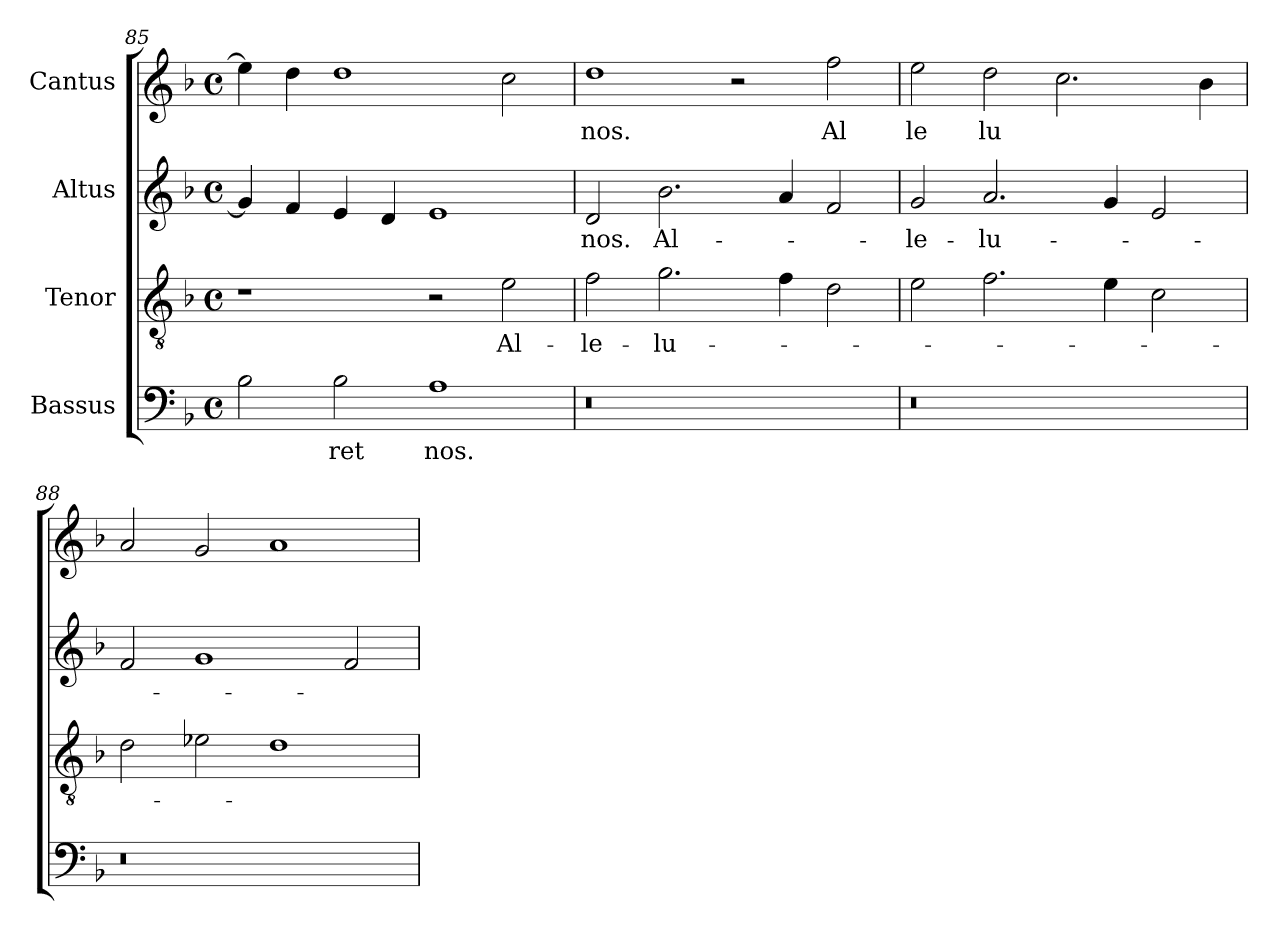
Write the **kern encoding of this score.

**kern	**text	**kern	**text	**kern	**text	**kern	**text
*part4	*part4	*part3	*part3	*part2	*part2	*part1	*part1
*staff4	*staff4	*staff3	*staff3	*staff2	*staff2	*staff1	*staff1
*I"Bassus	*	*I"Tenor	*	*I"Altus	*	*I"Cantus	*
*clefF4	*	*clefGv2	*	*clefG2	*	*clefG2	*
*k[b-]	*	*k[b-]	*	*k[b-]	*	*k[b-]	*
*F:	*	*F:	*	*F:	*	*F:	*
*M4/4	*	*M4/4	*	*M4/4	*	*M4/4	*
*met(c)	*	*met(c)	*	*met(c)	*	*met(c)	*
=85	=85	=85	=85	=85	=85	=85	=85
2B-\	.	1r	.	4g/]	.	4ee\]	.
.	.	.	.	4f/	.	4dd\	.
!	!LO:LY:b:cj	!	!	!	!	!	!
2B-\	ret	.	.	4e/	.	1dd	.
.	.	.	.	4d/	.	.	.
!	!LO:LY:b:cj	!	!	!	!	!	!
1A	nos.	2r	.	1e	.	.	.
!	!	!	!LO:LY:b:cj	!	!	!	!
.	.	2e\	Al-	.	.	2cc\	.
=86	=86	=86	=86	=86	=86	=86	=86
!	!	!	!LO:LY:b:cj	!	!LO:LY:b:cj	!	!LO:LY:b:cj
0r	.	2f\	-le-	2d/	nos.	1dd	nos.
!	!	!	!LO:LY:b:cj	!	!LO:LY:b:cj	!	!
.	.	2.g\	-lu-	2.b-\	Al-	.	.
.	.	.	.	.	.	2r	.
.	.	4f\	.	4a/	.	.	.
!	!	!	!	!	!	!	!LO:LY:b:cj
.	.	2d\	.	2f/	.	2ff\	Al
=87	=87	=87	=87	=87	=87	=87	=87
!	!	!	!	!	!LO:LY:b:cj	!	!LO:LY:b:cj
0r	.	2e\	.	2g/	-le-	2ee\	le
!	!	!	!	!	!LO:LY:b:cj	!	!LO:LY:b:cj
.	.	2.f\	.	2.a/	-lu-	2dd\	lu
.	.	.	.	.	.	2.cc\	.
.	.	4e\	.	4g/	.	.	.
.	.	2c\	.	2e/	.	.	.
.	.	.	.	.	.	4b-\	.
!!LO:LB:g=z
=88	=88	=88	=88	=88	=88	=88	=88
0r	.	2d\	.	2f/	.	2a/	.
.	.	2e-X\	.	1g	.	2g/	.
.	.	1d	.	.	.	1a	.
.	.	.	.	2f/	.	.	.
=	=	=	=	=	=	=	=
*-	*-	*-	*-	*-	*-	*-	*-
